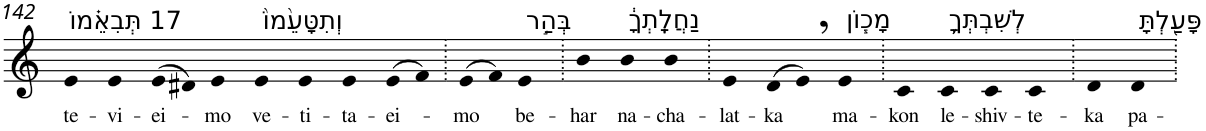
**kern	**text
*part1	*part1
*staff1	*staff1
*I"Piano	*
*I'Pno	*
!!LO:PB:g=z
*clefG2	*
*k[]	*
=142	=142
!LO:TX:a:t=17 תְּבִאֵ֗מוֹ	!
!	!LO:LY:b
4e	te-
!	!LO:LY:b
4e	-vi-
!	!LO:LY:b
(>8e	-ei-
8d#X)	.
!	!LO:LY:b
4e	-mo
!LO:TX:a:t=וְתִטָּעֵ֙מוֹ֙	!
!	!LO:LY:b
4e	ve-
!	!LO:LY:b
4e	-ti-
!	!LO:LY:b
4e	-ta-
!	!LO:LY:b
(>8e	-ei-
8f)	.
=143.	=143.
!	!LO:LY:b
(>8e	-mo
8f)	.
!LO:TX:a:t=בְּהַ֣ר	!
!	!LO:LY:b
4e	be-
=144.	=144.
!	!LO:LY:b
4b	-har
!LO:TX:a:t=נַחֲלָֽתְךָ֔	!
!	!LO:LY:b
4b	na-
!	!LO:LY:b
4b	-cha-
=145.	=145.
!	!LO:LY:b
4e	-lat-
!	!LO:LY:b
(>8d	-ka
8e,)	.
!LO:TX:a:t=מָכ֧וֹן	!
!	!LO:LY:b
4e	ma-
=146.	=146.
!	!LO:LY:b
4c	-kon
!LO:TX:a:t=לְשִׁבְתְּךָ֛	!
!	!LO:LY:b
4c	le-
!	!LO:LY:b
4c	-shiv-
!	!LO:LY:b
4c	-te-
=147.	=147.
!	!LO:LY:b
4d	-ka
!LO:TX:a:t=פָּעַ֖לְתָּ	!
!	!LO:LY:b
4d	pa-
=.	=.
*-	*-
